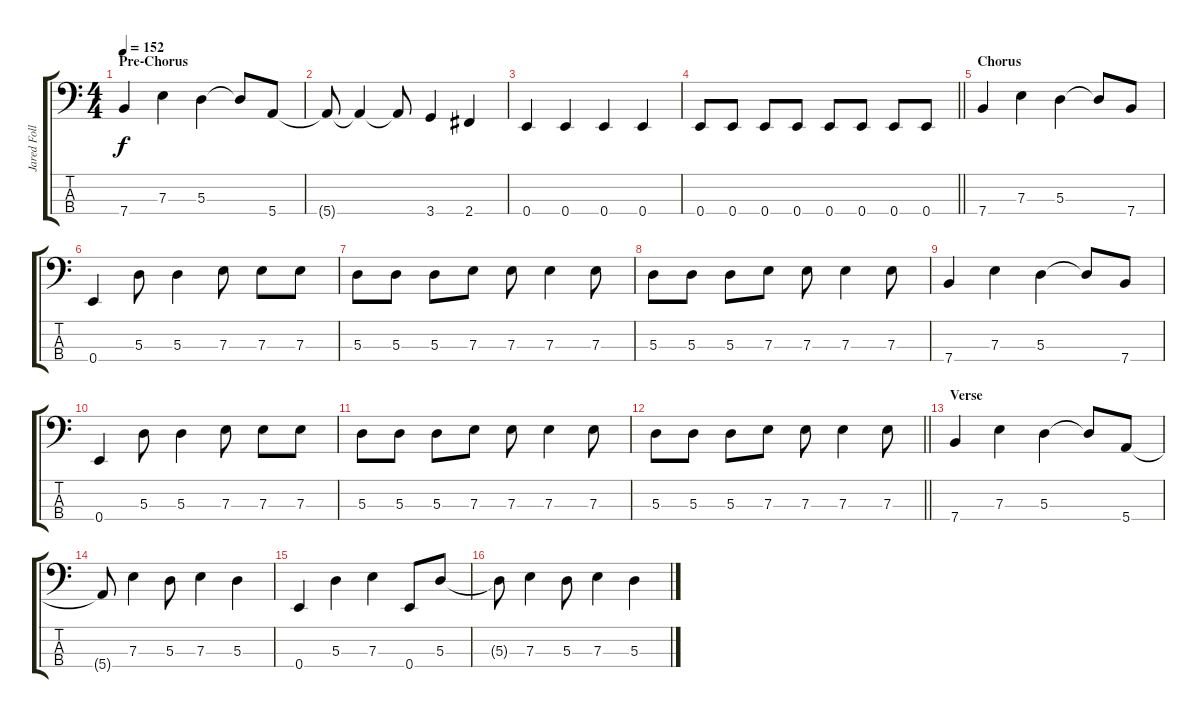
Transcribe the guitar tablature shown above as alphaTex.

\track ("Jared Followill" "Jared Foll") {instrument electricbassfinger}
\staff {score tabs}
\tuning (G2 D2 A1 E1) {hide}
\ts (4 4)
\section ("" "Pre-Chorus")
\tempo 152
\clef f4
\ks c
7.4.4{dy f} 7.3.4 5.3.4 5.3{t}.8 5.4.8 |
5.4{t}.8 5.4{t}.4 5.4{t}.8 3.4.4 2.4.4 |
0.4.4 0.4.4 0.4.4 0.4.4 |
\barLineRight lightlight
0.4.8 0.4.8 0.4.8 0.4.8 0.4.8 0.4.8 0.4.8 0.4.8 |
\section ("" "Chorus")
7.4.4 7.3.4 5.3.4 5.3{t}.8 7.4.8 |
0.4.4 5.3.8 5.3.4 7.3.8 7.3.8 7.3.8 |
5.3.8 5.3.8 5.3.8 7.3.8 7.3.8 7.3.4 7.3.8 |
5.3.8 5.3.8 5.3.8 7.3.8 7.3.8 7.3.4 7.3.8 |
7.4.4 7.3.4 5.3.4 5.3{t}.8 7.4.8 |
0.4.4 5.3.8 5.3.4 7.3.8 7.3.8 7.3.8 |
5.3.8 5.3.8 5.3.8 7.3.8 7.3.8 7.3.4 7.3.8 |
\barLineRight lightlight
5.3.8 5.3.8 5.3.8 7.3.8 7.3.8 7.3.4 7.3.8 |
\section ("" "Verse")
7.4.4 7.3.4 5.3.4 5.3{t}.8 5.4.8 |
5.4{t}.8 7.3.4 5.3.8 7.3.4 5.3.4 |
0.4.4 5.3.4 7.3.4 0.4.8 5.3.8 |
5.3{t}.8 7.3.4 5.3.8 7.3.4 5.3.4
